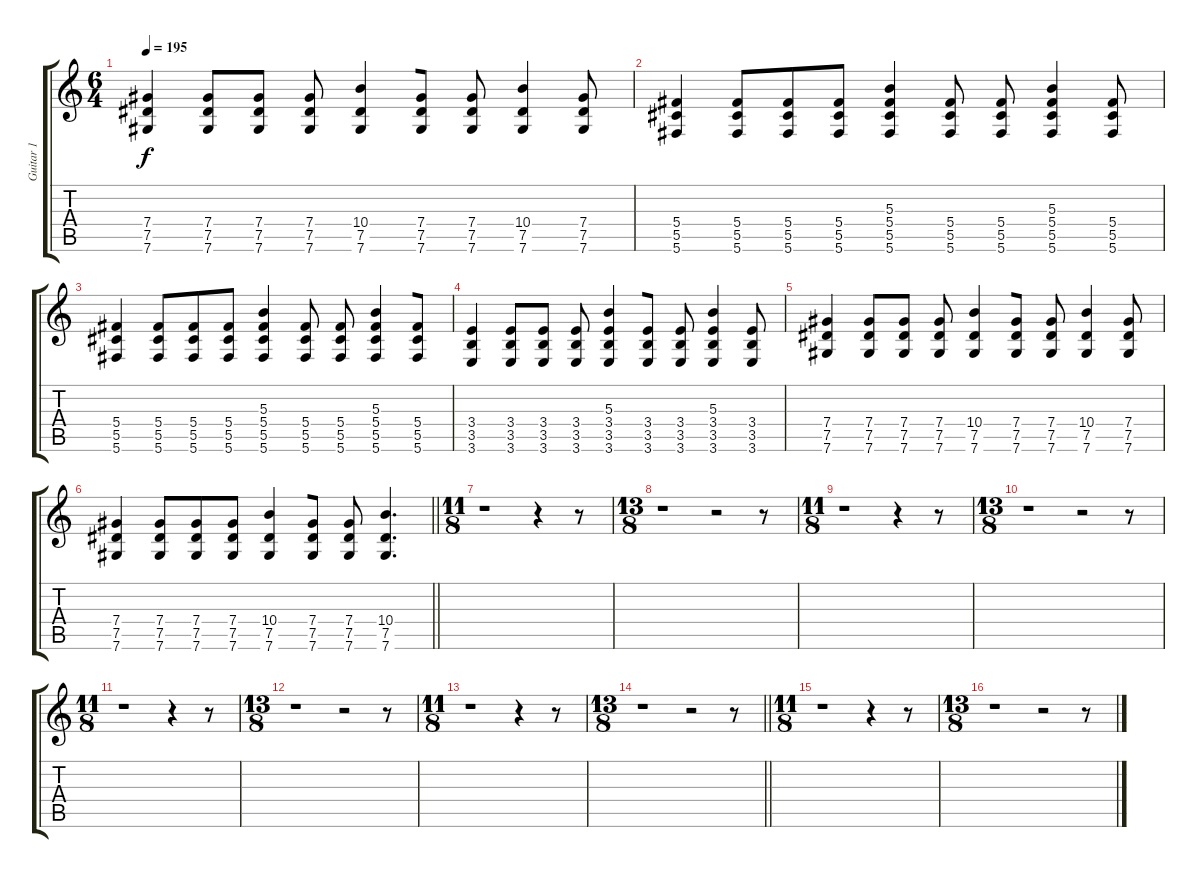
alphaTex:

\track ("Guitar 1" "Guitar 1") {instrument distortionguitar}
\staff {score tabs}
\tuning (Eb4 Bb3 Gb3 Db3 Ab2 Db2) {hide}
\ts (6 4)
\tempo 195
\clef g2
\ks c
(7.4 7.5 7.6).4{dy f} (7.4 7.5 7.6).8{beam merge} (7.4 7.5 7.6).8 (7.4 7.5 7.6).8 (10.4 7.5 7.6).4{beam merge} (7.4 7.5 7.6).8 (7.4 7.5 7.6).8 (10.4 7.5 7.6).4 (7.4 7.5 7.6).8 |
(5.4 5.5 5.6).4 (5.4 5.5 5.6).8 (5.4 5.5 5.6).8{beam merge} (5.4 5.5 5.6).8{beam merge} (5.3 5.4 5.5 5.6).4 (5.4 5.5 5.6).8 (5.4 5.5 5.6).8 (5.3 5.4 5.5 5.6).4 (5.4 5.5 5.6).8 |
(5.4 5.5 5.6).4 (5.4 5.5 5.6).8 (5.4 5.5 5.6).8{beam merge} (5.4 5.5 5.6).8{beam merge} (5.3 5.4 5.5 5.6).4 (5.4 5.5 5.6).8 (5.4 5.5 5.6).8 (5.3 5.4 5.5 5.6).4{beam merge} (5.4 5.5 5.6).8 |
(3.4 3.5 3.6).4 (3.4 3.5 3.6).8{beam merge} (3.4 3.5 3.6).8 (3.4 3.5 3.6).8 (5.3 3.4 3.5 3.6).4{beam merge} (3.4 3.5 3.6).8 (3.4 3.5 3.6).8 (5.3 3.4 3.5 3.6).4 (3.4 3.5 3.6).8 |
(7.4 7.5 7.6).4 (7.4 7.5 7.6).8{beam merge} (7.4 7.5 7.6).8 (7.4 7.5 7.6).8 (10.4 7.5 7.6).4{beam merge} (7.4 7.5 7.6).8 (7.4 7.5 7.6).8 (10.4 7.5 7.6).4 (7.4 7.5 7.6).8 |
\barLineRight lightlight
(7.4 7.5 7.6).4{beam merge} (7.4 7.5 7.6).8 (7.4 7.5 7.6).8{beam merge} (7.4 7.5 7.6).8 (10.4 7.5 7.6).4{beam merge} (7.4 7.5 7.6).8 (7.4 7.5 7.6).8 (10.4 7.5 7.6).4{d} |
\ts (11 8)
\section ("" "")
r.1{beam merge} r.4 r.8 |
\ts (13 8)
r.1{beam merge} r.2 r.8 |
\ts (11 8)
r.1{beam merge} r.4 r.8 |
\ts (13 8)
r.1 r.2 r.8 |
\ts (11 8)
r.1 r.4 r.8 |
\ts (13 8)
r.1{beam merge} r.2 r.8 |
\ts (11 8)
r.1 r.4 r.8 |
\ts (13 8)
\barLineRight lightlight
r.1{beam merge} r.2 r.8 |
\ts (11 8)
\section ("" "")
r.1{beam merge} r.4 r.8 |
\ts (13 8)
r.1{beam merge} r.2 r.8
